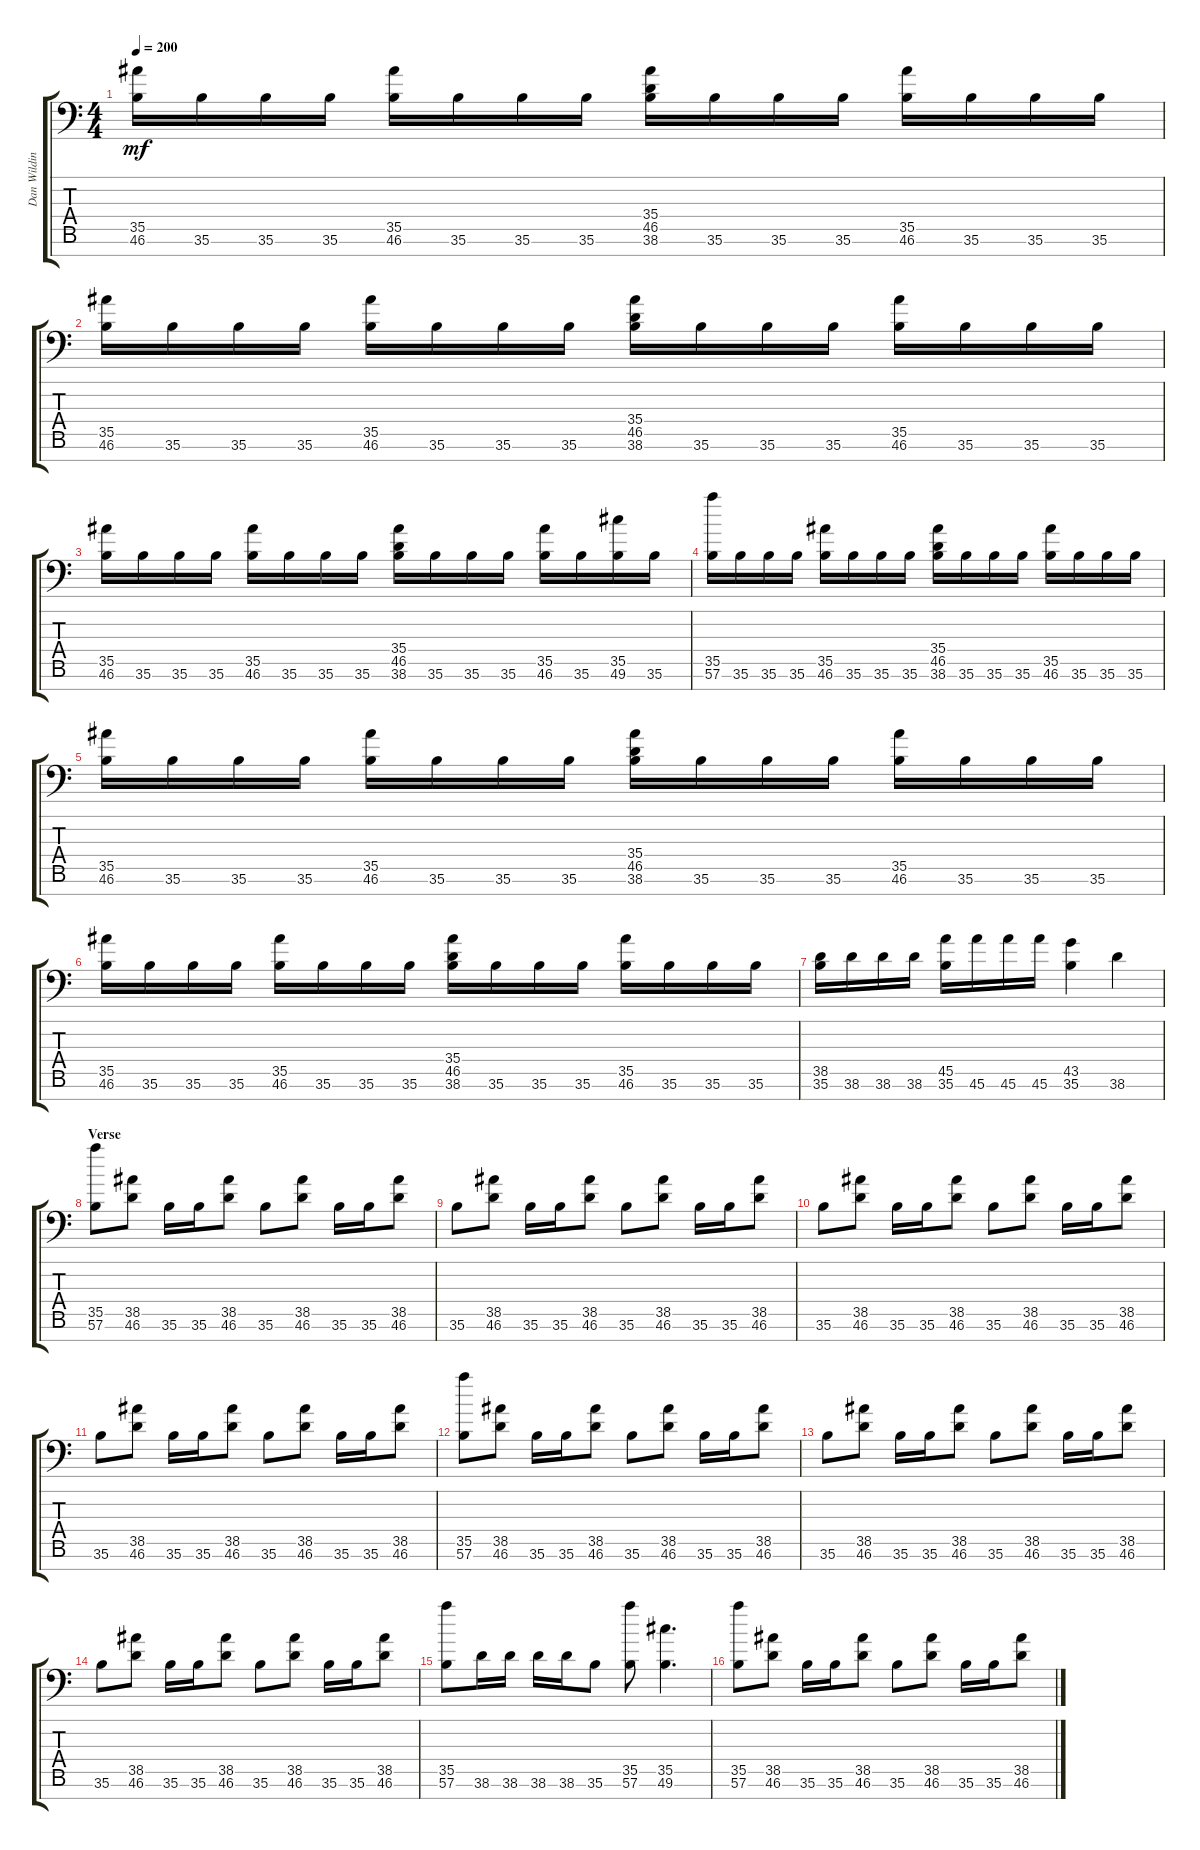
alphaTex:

\track ("Dan Wilding" "Dan Wildin") {instrument acousticgrandpiano}
\staff {score tabs}
\tuning (C-1 C-1 C-1 C-1 C-1 C-1 C-1) {hide}
\ts (4 4)
\tempo 200
\clef f4
\ks c
(35.5 46.6).16{dy mf} 35.6.16 35.6.16 35.6.16 (35.5 46.6).16 35.6.16 35.6.16 35.6.16 (35.4 46.5 38.6).16 35.6.16 35.6.16 35.6.16 (35.5 46.6).16 35.6.16 35.6.16 35.6.16 |
(35.5 46.6).16 35.6.16 35.6.16 35.6.16 (35.5 46.6).16 35.6.16 35.6.16 35.6.16 (35.4 46.5 38.6).16 35.6.16 35.6.16 35.6.16 (35.5 46.6).16 35.6.16 35.6.16 35.6.16 |
(35.5 46.6).16 35.6.16 35.6.16 35.6.16 (35.5 46.6).16 35.6.16 35.6.16 35.6.16 (35.4 46.5 38.6).16 35.6.16 35.6.16 35.6.16 (35.5 46.6).16 35.6.16 (35.5 49.6).16 35.6.16 |
(35.5 57.6).16 35.6.16 35.6.16 35.6.16 (35.5 46.6).16 35.6.16 35.6.16 35.6.16 (35.4 46.5 38.6).16 35.6.16 35.6.16 35.6.16 (35.5 46.6).16 35.6.16 35.6.16 35.6.16 |
(35.5 46.6).16 35.6.16 35.6.16 35.6.16 (35.5 46.6).16 35.6.16 35.6.16 35.6.16 (35.4 46.5 38.6).16 35.6.16 35.6.16 35.6.16 (35.5 46.6).16 35.6.16 35.6.16 35.6.16 |
(35.5 46.6).16 35.6.16 35.6.16 35.6.16 (35.5 46.6).16 35.6.16 35.6.16 35.6.16 (35.4 46.5 38.6).16 35.6.16 35.6.16 35.6.16 (35.5 46.6).16 35.6.16 35.6.16 35.6.16 |
(38.5 35.6).16 38.6.16 38.6.16 38.6.16 (45.5 35.6).16 45.6.16 45.6.16 45.6.16 (43.5 35.6).4 38.6.4 |
\section ("" "Verse")
(35.5 57.6).8 (38.5 46.6).8 35.6.16 35.6.16 (38.5 46.6).8 35.6.8 (38.5 46.6).8 35.6.16 35.6.16 (38.5 46.6).8 |
35.6.8 (38.5 46.6).8 35.6.16 35.6.16 (38.5 46.6).8 35.6.8 (38.5 46.6).8 35.6.16 35.6.16 (38.5 46.6).8 |
35.6.8 (38.5 46.6).8 35.6.16 35.6.16 (38.5 46.6).8 35.6.8 (38.5 46.6).8 35.6.16 35.6.16 (38.5 46.6).8 |
35.6.8 (38.5 46.6).8 35.6.16 35.6.16 (38.5 46.6).8 35.6.8 (38.5 46.6).8 35.6.16 35.6.16 (38.5 46.6).8 |
(35.5 57.6).8 (38.5 46.6).8 35.6.16 35.6.16 (38.5 46.6).8 35.6.8 (38.5 46.6).8 35.6.16 35.6.16 (38.5 46.6).8 |
35.6.8 (38.5 46.6).8 35.6.16 35.6.16 (38.5 46.6).8 35.6.8 (38.5 46.6).8 35.6.16 35.6.16 (38.5 46.6).8 |
35.6.8 (38.5 46.6).8 35.6.16 35.6.16 (38.5 46.6).8 35.6.8 (38.5 46.6).8 35.6.16 35.6.16 (38.5 46.6).8 |
(35.5 57.6).8 38.6.16 38.6.16 38.6.16 38.6.16 35.6.8 (35.5 57.6).8 (35.5 49.6).4{d} |
(35.5 57.6).8 (38.5 46.6).8 35.6.16 35.6.16 (38.5 46.6).8 35.6.8 (38.5 46.6).8 35.6.16 35.6.16 (38.5 46.6).8
